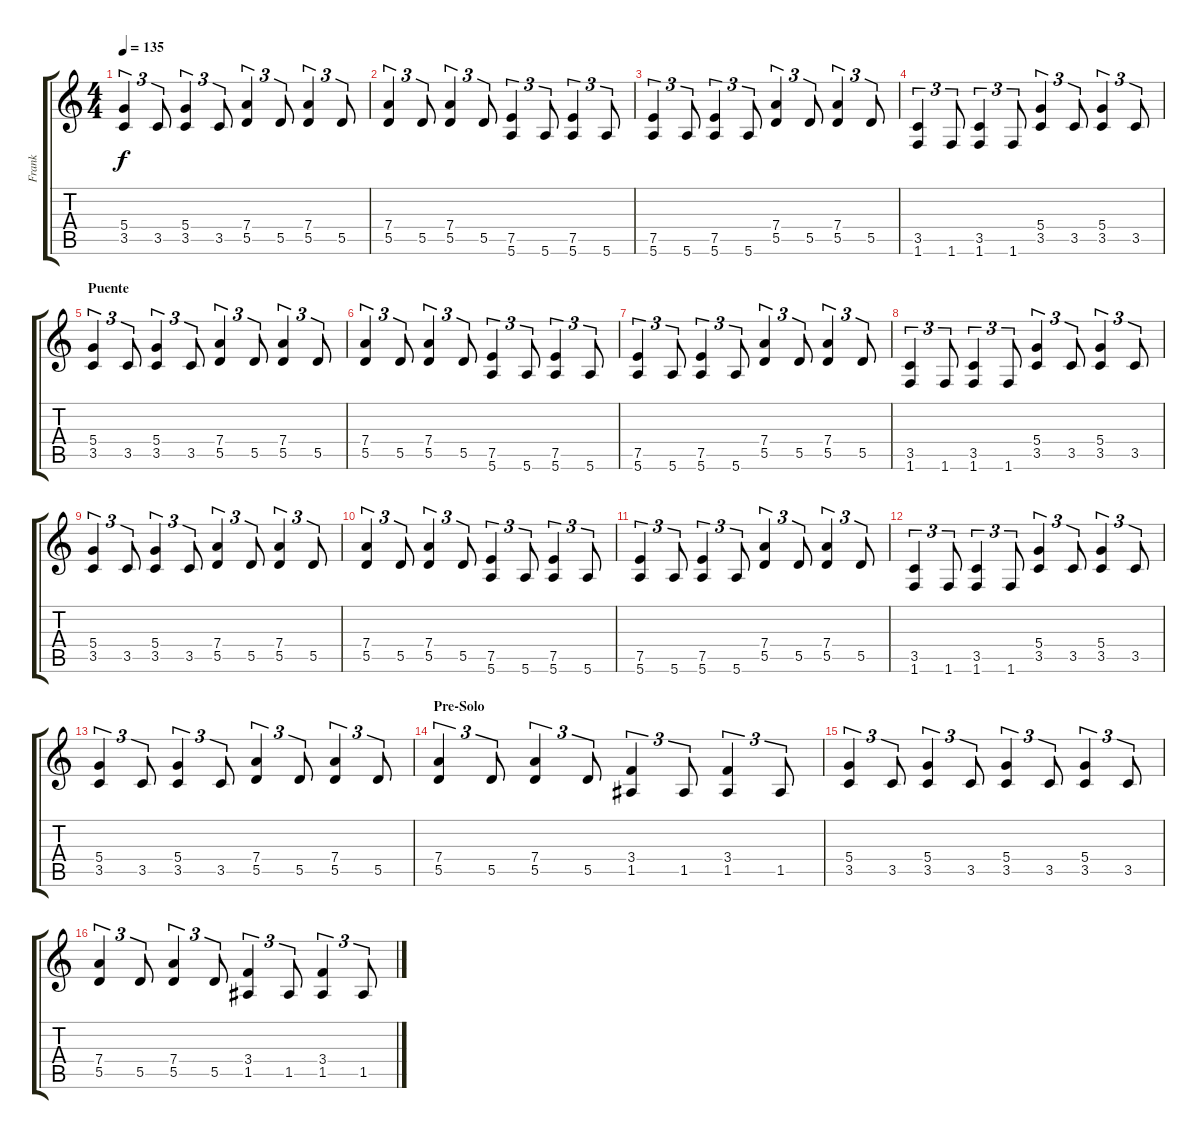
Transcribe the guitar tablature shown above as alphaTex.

\track ("Frank" "Frank") {instrument overdrivenguitar}
\staff {score tabs}
\tuning (E4 B3 G3 D3 A2 E2) {hide}
\ts (4 4)
\tempo 135
\clef g2
\ks c
(5.4 3.5).4{tu (3 2) dy f} 3.5.8{tu (3 2)} (5.4 3.5).4{tu (3 2)} 3.5.8{tu (3 2)} (7.4 5.5).4{tu (3 2)} 5.5.8{tu (3 2)} (7.4 5.5).4{tu (3 2)} 5.5.8{tu (3 2)} |
(7.4 5.5).4{tu (3 2)} 5.5.8{tu (3 2)} (7.4 5.5).4{tu (3 2)} 5.5.8{tu (3 2)} (7.5 5.6).4{tu (3 2)} 5.6.8{tu (3 2)} (7.5 5.6).4{tu (3 2)} 5.6.8{tu (3 2)} |
(7.5 5.6).4{tu (3 2)} 5.6.8{tu (3 2)} (7.5 5.6).4{tu (3 2)} 5.6.8{tu (3 2)} (7.4 5.5).4{tu (3 2)} 5.5.8{tu (3 2)} (7.4 5.5).4{tu (3 2)} 5.5.8{tu (3 2)} |
(3.5 1.6).4{tu (3 2)} 1.6.8{tu (3 2)} (3.5 1.6).4{tu (3 2)} 1.6.8{tu (3 2)} (5.4 3.5).4{tu (3 2)} 3.5.8{tu (3 2)} (5.4 3.5).4{tu (3 2)} 3.5.8{tu (3 2)} |
\section ("" "Puente")
(5.4 3.5).4{tu (3 2)} 3.5.8{tu (3 2)} (5.4 3.5).4{tu (3 2)} 3.5.8{tu (3 2)} (7.4 5.5).4{tu (3 2)} 5.5.8{tu (3 2)} (7.4 5.5).4{tu (3 2)} 5.5.8{tu (3 2)} |
(7.4 5.5).4{tu (3 2)} 5.5.8{tu (3 2)} (7.4 5.5).4{tu (3 2)} 5.5.8{tu (3 2)} (7.5 5.6).4{tu (3 2)} 5.6.8{tu (3 2)} (7.5 5.6).4{tu (3 2)} 5.6.8{tu (3 2)} |
(7.5 5.6).4{tu (3 2)} 5.6.8{tu (3 2)} (7.5 5.6).4{tu (3 2)} 5.6.8{tu (3 2)} (7.4 5.5).4{tu (3 2)} 5.5.8{tu (3 2)} (7.4 5.5).4{tu (3 2)} 5.5.8{tu (3 2)} |
(3.5 1.6).4{tu (3 2)} 1.6.8{tu (3 2)} (3.5 1.6).4{tu (3 2)} 1.6.8{tu (3 2)} (5.4 3.5).4{tu (3 2)} 3.5.8{tu (3 2)} (5.4 3.5).4{tu (3 2)} 3.5.8{tu (3 2)} |
(5.4 3.5).4{tu (3 2)} 3.5.8{tu (3 2)} (5.4 3.5).4{tu (3 2)} 3.5.8{tu (3 2)} (7.4 5.5).4{tu (3 2)} 5.5.8{tu (3 2)} (7.4 5.5).4{tu (3 2)} 5.5.8{tu (3 2)} |
(7.4 5.5).4{tu (3 2)} 5.5.8{tu (3 2)} (7.4 5.5).4{tu (3 2)} 5.5.8{tu (3 2)} (7.5 5.6).4{tu (3 2)} 5.6.8{tu (3 2)} (7.5 5.6).4{tu (3 2)} 5.6.8{tu (3 2)} |
(7.5 5.6).4{tu (3 2)} 5.6.8{tu (3 2)} (7.5 5.6).4{tu (3 2)} 5.6.8{tu (3 2)} (7.4 5.5).4{tu (3 2)} 5.5.8{tu (3 2)} (7.4 5.5).4{tu (3 2)} 5.5.8{tu (3 2)} |
(3.5 1.6).4{tu (3 2)} 1.6.8{tu (3 2)} (3.5 1.6).4{tu (3 2)} 1.6.8{tu (3 2)} (5.4 3.5).4{tu (3 2)} 3.5.8{tu (3 2)} (5.4 3.5).4{tu (3 2)} 3.5.8{tu (3 2)} |
(5.4 3.5).4{tu (3 2)} 3.5.8{tu (3 2)} (5.4 3.5).4{tu (3 2)} 3.5.8{tu (3 2)} (7.4 5.5).4{tu (3 2)} 5.5.8{tu (3 2)} (7.4 5.5).4{tu (3 2)} 5.5.8{tu (3 2)} |
\section ("" "Pre-Solo")
(7.4 5.5).4{tu (3 2)} 5.5.8{tu (3 2)} (7.4 5.5).4{tu (3 2)} 5.5.8{tu (3 2)} (3.4 1.5).4{tu (3 2)} 1.5.8{tu (3 2)} (3.4 1.5).4{tu (3 2)} 1.5.8{tu (3 2)} |
(5.4 3.5).4{tu (3 2)} 3.5.8{tu (3 2)} (5.4 3.5).4{tu (3 2)} 3.5.8{tu (3 2)} (5.4 3.5).4{tu (3 2)} 3.5.8{tu (3 2)} (5.4 3.5).4{tu (3 2)} 3.5.8{tu (3 2)} |
(7.4 5.5).4{tu (3 2)} 5.5.8{tu (3 2)} (7.4 5.5).4{tu (3 2)} 5.5.8{tu (3 2)} (3.4 1.5).4{tu (3 2)} 1.5.8{tu (3 2)} (3.4 1.5).4{tu (3 2)} 1.5.8{tu (3 2)}
